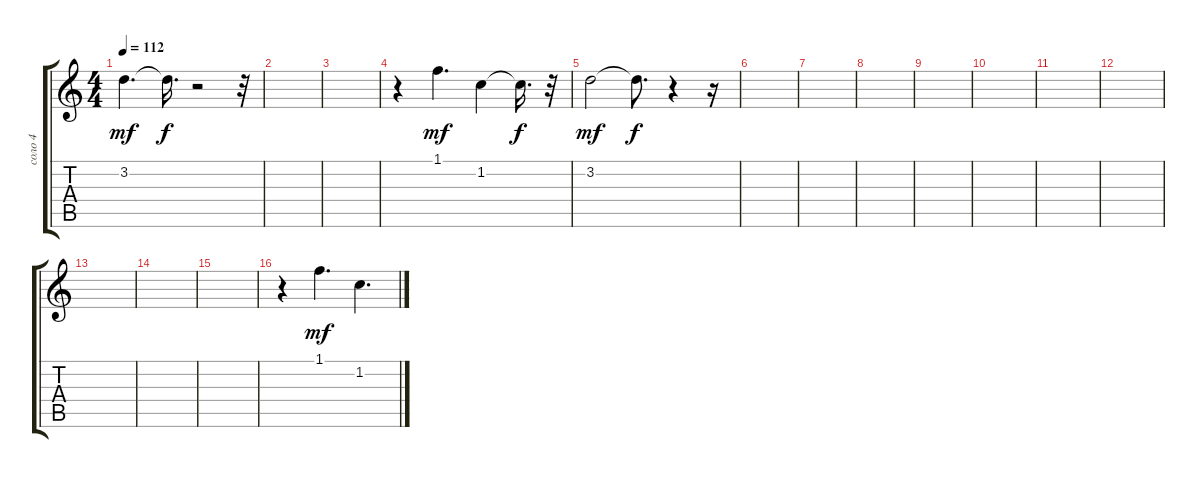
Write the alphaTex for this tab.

\track ("соло 4" "соло 4") {instrument slapbass1}
\staff {score tabs}
\tuning (E4 B3 G3 D3 A2 E2) {hide}
\ts (4 4)
\tempo 112
\clef g2
\ks c
3.2.4{d dy mf} 3.2{t}.16{d dy f} r.2 r.32 |
|
|
r.4 1.1.4{d dy mf} 1.2.4 1.2{t}.16{d dy f} r.32 |
3.2.2{dy mf} 3.2{t}.8{d dy f} r.4 r.16 |
|
|
|
|
|
|
|
|
|
|
r.4 1.1.4{d dy mf} 1.2.4{d}
